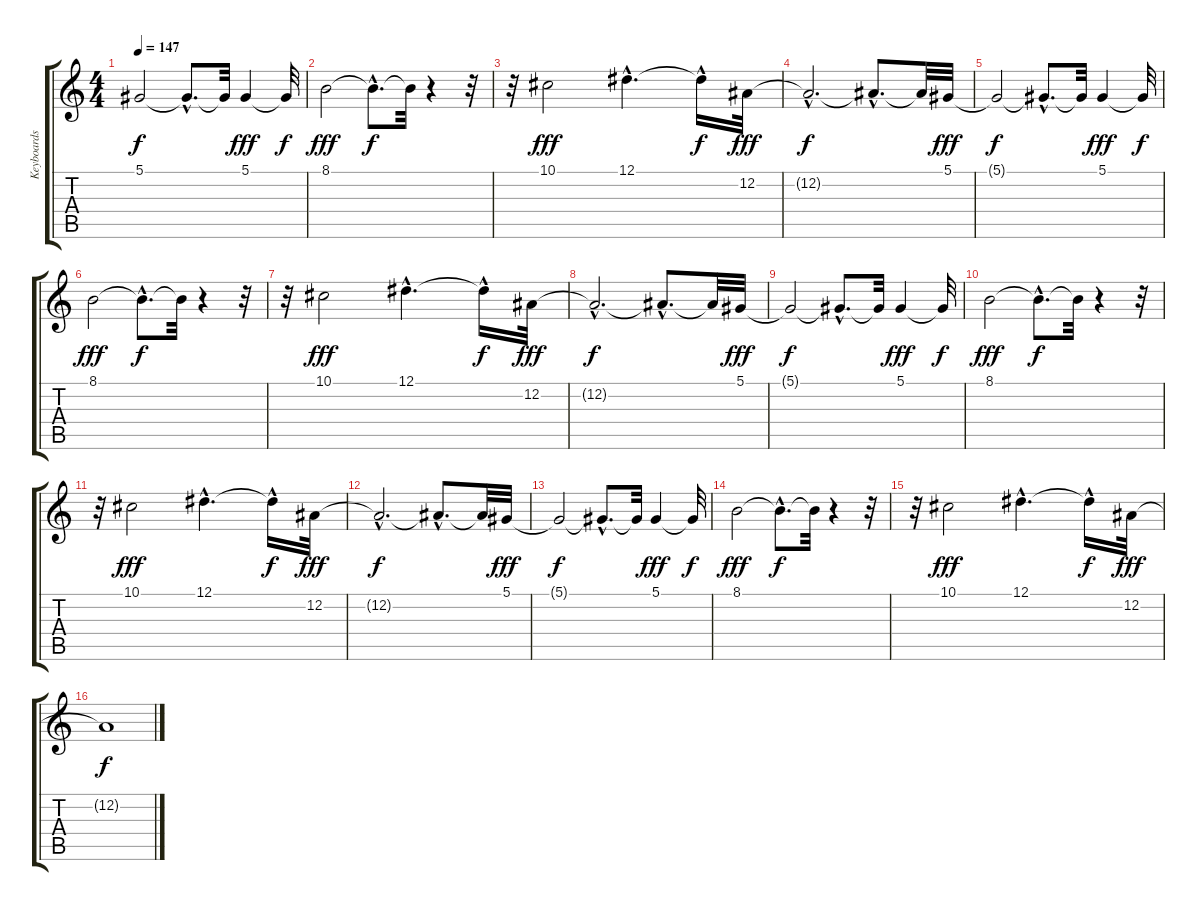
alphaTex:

\track ("Keyboards" "Keyboards") {instrument stringensemble1}
\staff {score tabs}
\tuning (Eb4 Bb3 Gb3 Db3 Ab2 Eb2) {hide}
\ts (4 4)
\tempo 147
\clef g2
\ks c
5.1{t}.2{dy f} 5.1{hac t}.8{d} 5.1{t}.32 5.1.4{dy fff} 5.1{t}.32{dy f} |
8.1.2{dy fff} 8.1{hac t}.8{d dy f} 8.1{t}.32 r.4 r.32 |
r.32 10.1.2{dy fff} 12.1{hac}.4{d} 12.1{hac t}.16{dy f} 12.2.32{dy fff} |
12.2{hac t}.2{d dy f} 12.2{hac t}.8{d} 12.2{t}.32 5.1.32{dy fff} |
5.1{t}.2{dy f} 5.1{hac t}.8{d} 5.1{t}.32 5.1.4{dy fff} 5.1{t}.32{dy f} |
8.1.2{dy fff} 8.1{hac t}.8{d dy f} 8.1{t}.32 r.4 r.32 |
r.32 10.1.2{dy fff} 12.1{hac}.4{d} 12.1{hac t}.16{dy f} 12.2.32{dy fff} |
12.2{hac t}.2{d dy f} 12.2{hac t}.8{d} 12.2{t}.32 5.1.32{dy fff} |
5.1{t}.2{dy f} 5.1{hac t}.8{d} 5.1{t}.32 5.1.4{dy fff} 5.1{t}.32{dy f} |
8.1.2{dy fff} 8.1{hac t}.8{d dy f} 8.1{t}.32 r.4 r.32 |
r.32 10.1.2{dy fff} 12.1{hac}.4{d} 12.1{hac t}.16{dy f} 12.2.32{dy fff} |
12.2{hac t}.2{d dy f} 12.2{hac t}.8{d} 12.2{t}.32 5.1.32{dy fff} |
5.1{t}.2{dy f} 5.1{hac t}.8{d} 5.1{t}.32 5.1.4{dy fff} 5.1{t}.32{dy f} |
8.1.2{dy fff} 8.1{hac t}.8{d dy f} 8.1{t}.32 r.4 r.32 |
r.32 10.1.2{dy fff} 12.1{hac}.4{d} 12.1{hac t}.16{dy f} 12.2.32{dy fff} |
12.2{t}.1{dy f}
